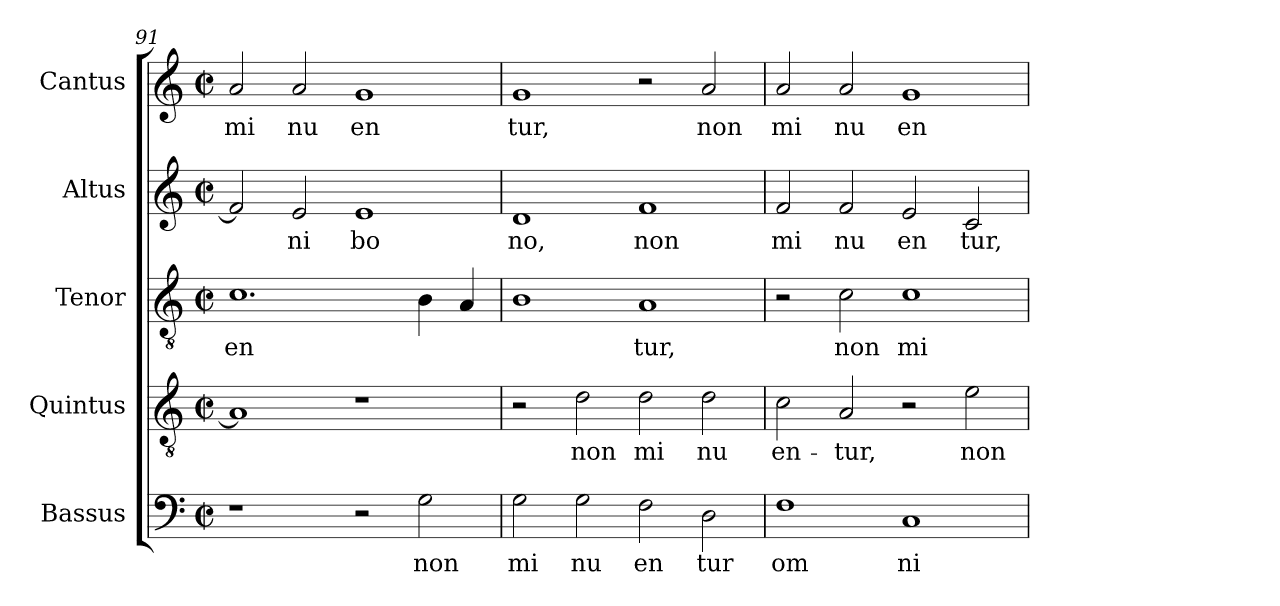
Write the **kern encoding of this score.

**kern	**text	**kern	**text	**kern	**text	**kern	**text	**kern	**text
*part5	*part5	*part4	*part4	*part3	*part3	*part2	*part2	*part1	*part1
*staff5	*staff5	*staff4	*staff4	*staff3	*staff3	*staff2	*staff2	*staff1	*staff1
*I"Bassus	*	*I"Quintus	*	*I"Tenor	*	*I"Altus	*	*I"Cantus	*
*clefF4	*	*clefGv2	*	*clefGv2	*	*clefG2	*	*clefG2	*
*k[]	*	*k[]	*	*k[]	*	*k[]	*	*k[]	*
*C:	*	*C:	*	*C:	*	*C:	*	*C:	*
*M2/2	*	*M2/2	*	*M2/2	*	*M2/2	*	*M2/2	*
*met(c|)	*	*met(c|)	*	*met(c|)	*	*met(c|)	*	*met(c|)	*
=91	=91	=91	=91	=91	=91	=91	=91	=91	=91
!	!	!	!LO:LY:b:cj	!	!LO:LY:b:cj	!	!LO:LY:b:cj	!	!LO:LY:b:cj
1r	.	1A]	.	1.c	-en-	2f/]	.	2a/	mi
!	!	!	!	!	!	!	!LO:LY:b:cj	!	!LO:LY:b:cj
.	.	.	.	.	.	2e/	ni	2a/	nu
!	!	!	!	!	!	!	!LO:LY:b:cj	!	!LO:LY:b:cj
2r	.	1r	.	.	.	1e	bo	1g	en
!	!LO:LY:b:cj	!	!	!	!LO:LY:b:cj	!	!	!	!
2G\	non	.	.	4B\	--	.	.	.	.
!	!	!	!	!	!LO:LY:b:cj	!	!	!	!
.	.	.	.	4A/	--	.	.	.	.
=92	=92	=92	=92	=92	=92	=92	=92	=92	=92
!	!LO:LY:b:cj	!	!	!	!LO:LY:b:cj	!	!LO:LY:b:cj	!	!LO:LY:b:cj
2G\	mi	2r	.	1B	--	1d	no,	1g	tur,
!	!LO:LY:b:cj	!	!LO:LY:b:cj	!	!	!	!	!	!
2G\	nu	2d\	non	.	.	.	.	.	.
!	!LO:LY:b:cj	!	!LO:LY:b:cj	!	!LO:LY:b:cj	!	!LO:LY:b:cj	!	!
2F\	en	2d\	mi	1A	-tur,	1f	non	2r	.
!	!LO:LY:b:cj	!	!LO:LY:b:cj	!	!	!	!	!	!LO:LY:b:cj
2D\	tur	2d\	nu	.	.	.	.	2a/	non
!!LO:PB:g=z
=93	=93	=93	=93	=93	=93	=93	=93	=93	=93
!	!LO:LY:b:cj	!	!LO:LY:b:cj	!	!	!	!LO:LY:b:cj	!	!LO:LY:b:cj
1F	om	2c\	en-	2r	.	2f/	mi	2a/	mi
!	!	!	!LO:LY:b:cj	!	!LO:LY:b:cj	!	!LO:LY:b:cj	!	!LO:LY:b:cj
.	.	2A/	-tur,	2c\	non	2f/	nu	2a/	nu
!	!LO:LY:b:cj	!	!	!	!LO:LY:b:cj	!	!LO:LY:b:cj	!	!LO:LY:b:cj
1C	ni	2r	.	1c	mi	2e/	en	1g	en
!	!	!	!LO:LY:b:cj	!	!	!	!LO:LY:b:cj	!	!
.	.	2e\	non	.	.	2c/	tur,	.	.
=	=	=	=	=	=	=	=	=	=
*-	*-	*-	*-	*-	*-	*-	*-	*-	*-
